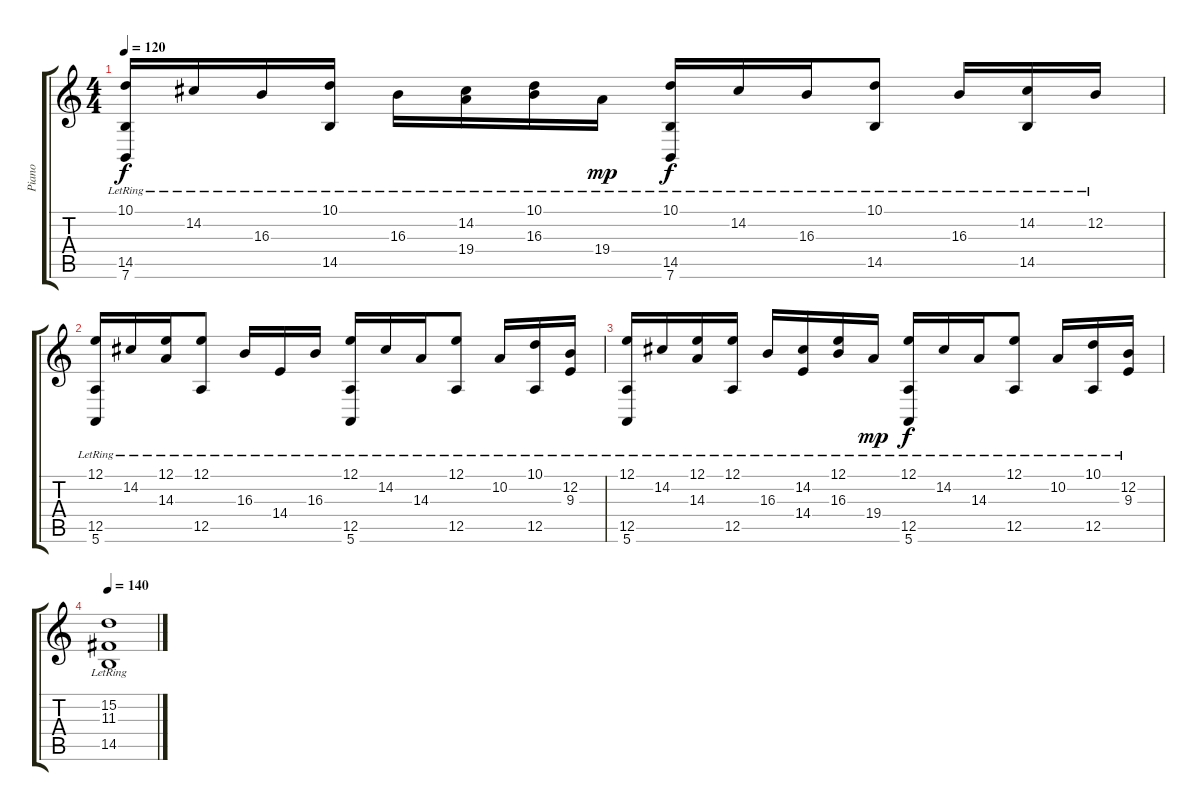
\track ("Piano" "Piano") {instrument acousticgrandpiano}
\staff {score tabs}
\tuning (E4 B3 G3 D3 A2 E2) {hide}
\ts (4 4)
\tempo 120
\clef g2
\ks c
(10.1{lr} 14.5{lr} 7.6{lr}).16{dy f} 14.2{lr}.16 16.3{lr}.16 (10.1{lr} 14.5{lr}).16 16.3{lr}.16 (14.2{lr} 19.4{lr}).16 (10.1{lr} 16.3{lr}).16 19.4{lr}.16{dy mp} (10.1{lr} 14.5{lr} 7.6{lr}).16{dy f} 14.2{lr}.16 16.3{lr}.16 (10.1{lr} 14.5{lr}).8 16.3{lr}.16 (14.2{lr} 14.5{lr}).16 12.2{lr}.16 |
(12.1{lr} 12.5{lr} 5.6{lr}).16 14.2{lr}.16 (12.1{lr} 14.3{lr}).16 (12.1{lr} 12.5{lr}).8 16.3{lr}.16 14.4{lr}.16 16.3{lr}.16 (12.1{lr} 12.5{lr} 5.6{lr}).16 14.2{lr}.16 14.3{lr}.16 (12.1{lr} 12.5{lr}).8 10.2{lr}.16 (10.1{lr} 12.5{lr}).16 (12.2{lr} 9.3{lr}).16 |
(12.1{lr} 12.5{lr} 5.6{lr}).16 14.2{lr}.16 (12.1{lr} 14.3{lr}).16 (12.1{lr} 12.5{lr}).16 16.3{lr}.16 (14.2{lr} 14.4{lr}).16 (12.1{lr} 16.3{lr}).16 19.4{lr}.16{dy mp} (12.1{lr} 12.5{lr} 5.6{lr}).16{dy f} 14.2{lr}.16 14.3{lr}.16 (12.1{lr} 12.5{lr}).8 10.2{lr}.16 (10.1{lr} 12.5{lr}).16 (12.2{lr} 9.3{lr}).16 |
\tempo 140
(15.2{lr} 11.3{lr} 14.5{lr}).1
